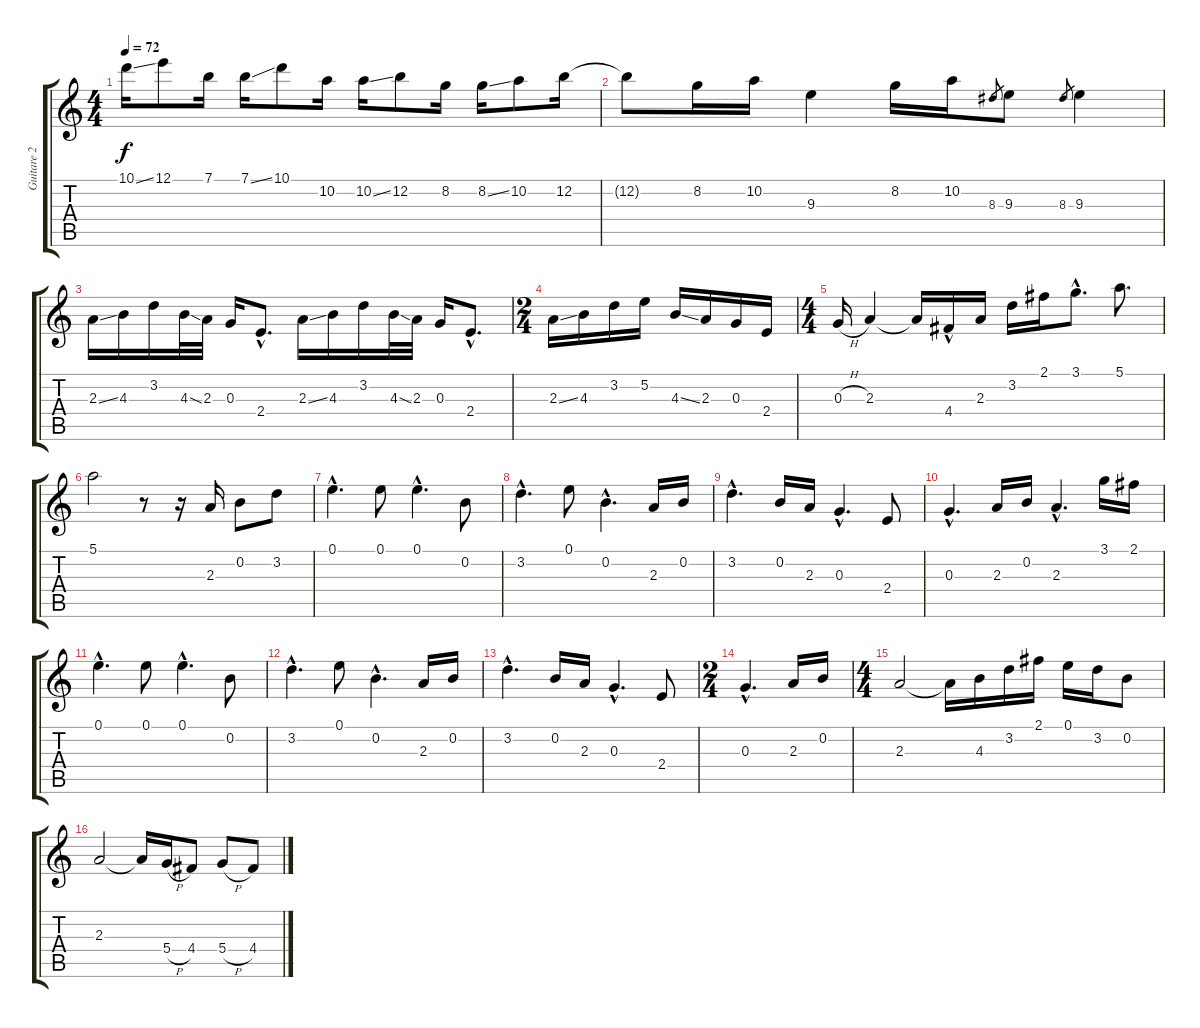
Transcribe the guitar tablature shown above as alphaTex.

\track ("Guitare 2 ( Anthony Drennan )" "Guitare 2 ") {instrument acousticguitarsteel}
\staff {score tabs}
\tuning (E4 B3 G3 D3 A2 E2) {hide}
\ts (4 4)
\tempo 72
\clef g2
\ks c
10.1{ss}.16{dy f} 12.1.8 7.1.16 7.1{ss}.16 10.1.8 10.2.16 10.2{ss}.16 12.2.8 8.2.16 8.2{ss}.16 10.2.8 12.2.16 |
12.2{t}.8 8.2.16 10.2.16 9.3.4 8.2.16 10.2.16 8.3.8{gr} 9.3.8 8.3.8{gr} 9.3.4 |
2.3{ss}.16 4.3.16 3.2.16 4.3{ss}.32 2.3.32 0.3.16 2.4{hac}.8{d} 2.3{ss}.16 4.3.16 3.2.16 4.3{ss}.32 2.3.32 0.3.16 2.4{hac}.8{d} |
\ts (2 4)
2.3{ss}.16 4.3.16 3.2.16 5.2.16 4.3{ss}.16 2.3.16 0.3.16 2.4.16 |
\ts (4 4)
0.3{h}.16 2.3.4 2.3{t}.16 4.4{hac}.16 2.3.16 3.2.16 2.1.16 3.1{hac}.8{d} 5.1.8{d} |
5.1.2 r.8 r.16 2.3.16 0.2.8 3.2.8 |
0.1{hac}.4{d} 0.1.8 0.1{hac}.4{d} 0.2.8 |
3.2{hac}.4{d} 0.1.8 0.2{hac}.4{d} 2.3.16 0.2.16 |
3.2{hac}.4{d} 0.2.16 2.3.16 0.3{hac}.4{d} 2.4.8 |
0.3{hac}.4{d} 2.3.16 0.2.16 2.3{hac}.4{d} 3.1.16 2.1.16 |
0.1{hac}.4{d} 0.1.8 0.1{hac}.4{d} 0.2.8 |
3.2{hac}.4{d} 0.1.8 0.2{hac}.4{d} 2.3.16 0.2.16 |
3.2{hac}.4{d} 0.2.16 2.3.16 0.3{hac}.4{d} 2.4.8 |
\ts (2 4)
0.3{hac}.4{d} 2.3.16 0.2.16 |
\ts (4 4)
2.3.2 2.3{t}.16 4.3.16 3.2.16 2.1.16 0.1.16 3.2.16 0.2.8 |
2.3.2 2.3{t}.16 5.4{h}.16 4.4.8 5.4{h}.8 4.4.8
